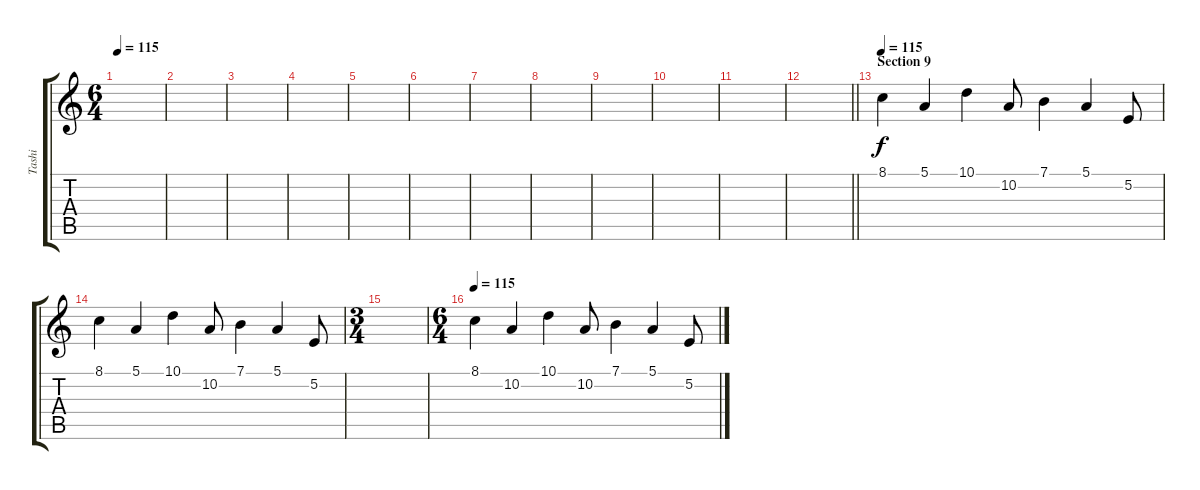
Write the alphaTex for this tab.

\track ("Tashi" "Tashi") {instrument acousticgrandpiano}
\staff {score tabs}
\tuning (E4 B3 G3 D3 A2 E2) {hide}
\ts (6 4)
\tempo 115
\clef g2
\ks c
|
|
|
|
|
|
|
|
|
|
|
\barLineRight lightlight
|
\section ("" "Section 9")
\tempo 115
8.1.4{dy f} 5.1.4 10.1.4 10.2.8 7.1.4 5.1.4 5.2.8 |
8.1.4 5.1.4 10.1.4 10.2.8 7.1.4 5.1.4 5.2.8 |
\ts (3 4)
|
\ts (6 4)
\tempo 115
8.1.4 10.2.4 10.1.4 10.2.8 7.1.4 5.1.4 5.2.8
